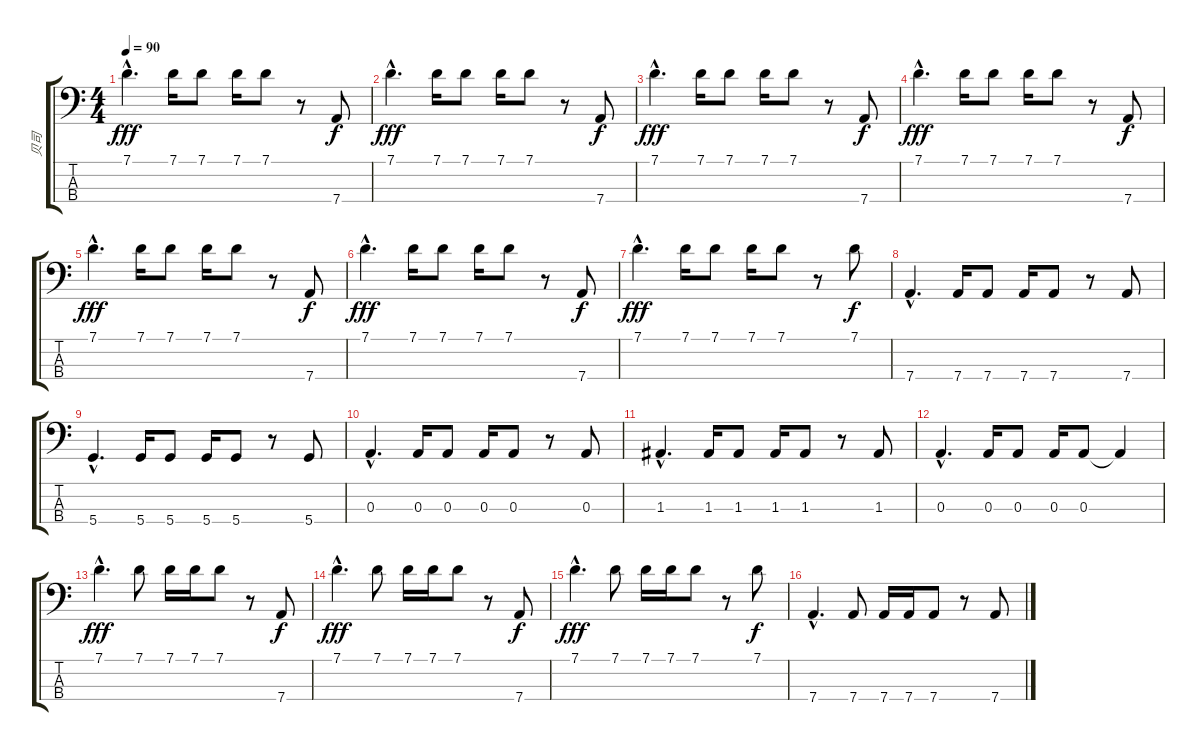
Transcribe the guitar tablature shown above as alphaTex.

\track ("贝司" "贝司") {instrument electricbasspick}
\staff {score tabs}
\tuning (G2 D2 A1 D1) {hide}
\ts (4 4)
\tempo 90
\clef f4
\ks c
7.1{hac}.4{d dy fff} 7.1.16 7.1.8 7.1.16 7.1.8 r.8 7.4.8{dy f} |
7.1{hac}.4{d dy fff} 7.1.16 7.1.8 7.1.16 7.1.8 r.8 7.4.8{dy f} |
7.1{hac}.4{d dy fff} 7.1.16 7.1.8 7.1.16 7.1.8 r.8 7.4.8{dy f} |
7.1{hac}.4{d dy fff} 7.1.16 7.1.8 7.1.16 7.1.8 r.8 7.4.8{dy f} |
7.1{hac}.4{d dy fff} 7.1.16 7.1.8 7.1.16 7.1.8 r.8 7.4.8{dy f} |
7.1{hac}.4{d dy fff} 7.1.16 7.1.8 7.1.16 7.1.8 r.8 7.4.8{dy f} |
7.1{hac}.4{d dy fff} 7.1.16 7.1.8 7.1.16 7.1.8 r.8 7.1.8{dy f} |
7.4{hac}.4{d} 7.4.16 7.4.8 7.4.16 7.4.8 r.8 7.4.8 |
5.4{hac}.4{d} 5.4.16 5.4.8 5.4.16 5.4.8 r.8 5.4.8 |
0.3{hac}.4{d} 0.3.16 0.3.8 0.3.16 0.3.8 r.8 0.3.8 |
1.3{hac}.4{d} 1.3.16 1.3.8 1.3.16 1.3.8 r.8 1.3.8 |
0.3{hac}.4{d} 0.3.16 0.3.8 0.3.16 0.3.8 0.3{t}.4 |
7.1{hac}.4{d dy fff} 7.1.8 7.1.16 7.1.16 7.1.8 r.8 7.4.8{dy f} |
7.1{hac}.4{d dy fff} 7.1.8 7.1.16 7.1.16 7.1.8 r.8 7.4.8{dy f} |
7.1{hac}.4{d dy fff} 7.1.8 7.1.16 7.1.16 7.1.8 r.8 7.1.8{dy f} |
7.4{hac}.4{d} 7.4.8 7.4.16 7.4.16 7.4.8 r.8 7.4.8
